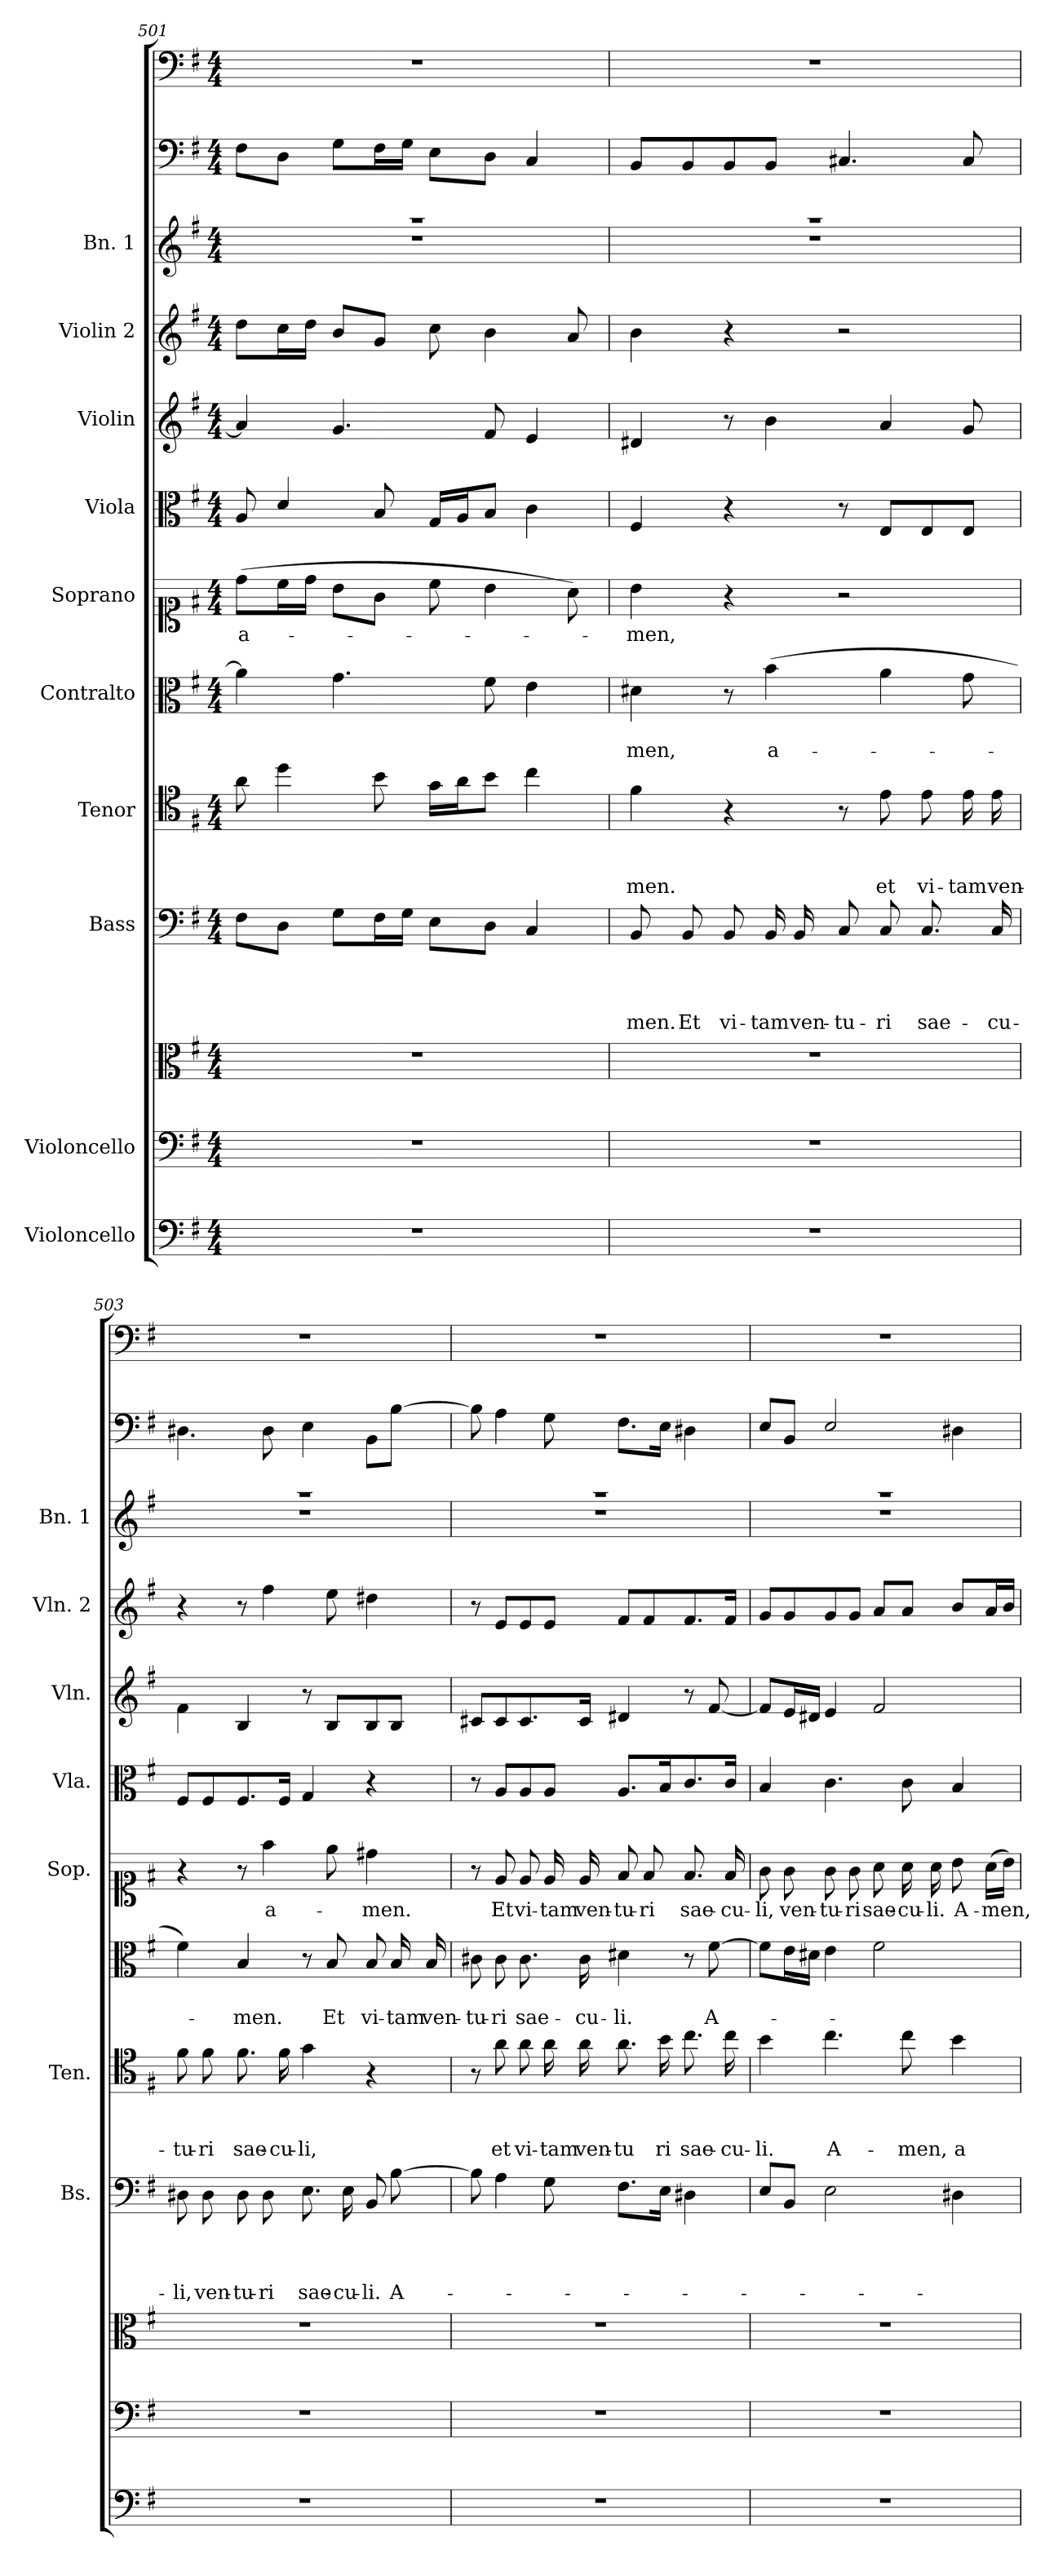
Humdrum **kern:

**kern	**kern	**kern	**kern	**text	**text	**text	**text	**kern	**text	**text	**text	**kern	**text	**text	**kern	**text	**kern	**kern	**kern	**kern	**kern	**kern
*part13	*part12	*part11	*part10	*part10	*part10	*part10	*part10	*part9	*part9	*part9	*part9	*part8	*part8	*part8	*part7	*part7	*part6	*part5	*part4	*part3	*part2	*part1
*staff13	*staff12	*staff11	*staff10	*staff10	*staff10	*staff10	*staff10	*staff9	*staff9	*staff9	*staff9	*staff8	*staff8	*staff8	*staff7	*staff7	*staff6	*staff5	*staff4	*staff3	*staff2	*staff1
*I"Violoncello	*I"Violoncello	*	*I"Bass	*	*	*	*	*I"Tenor	*	*	*	*I"Contralto	*	*	*I"Soprano	*	*I"Viola	*I"Violin	*I"Violin 2	*I"Bn. 1	*	*
*	*	*	*I'Bs.	*	*	*	*	*I'Ten.	*	*	*	*	*	*	*I'Sop.	*	*I'Vla.	*I'Vln.	*I'Vln. 2	*I'Bn. 1	*	*
!!LO:PB:g=z
*clefF4	*clefF4	*clefC3	*clefF4	*	*	*	*	*clefC4	*	*	*	*clefC3	*	*	*clefC1	*	*clefC3	*clefG2	*clefG2	*clefG2	*clefF4	*clefF4
*	*	*	*	*	*	*	*	*ITrd7c12	*	*	*	*	*	*	*	*	*	*	*	*	*	*
*k[f#]	*k[f#]	*k[f#]	*k[f#]	*	*	*	*	*k[f#]	*	*	*	*k[f#]	*	*	*k[f#]	*	*k[f#]	*k[f#]	*k[f#]	*k[f#]	*k[f#]	*k[f#]
*G:	*G:	*G:	*G:	*	*	*	*	*G:	*	*	*	*G:	*	*	*G:	*	*G:	*G:	*G:	*G:	*G:	*G:
*M4/4	*M4/4	*M4/4	*M4/4	*	*	*	*	*M4/4	*	*	*	*M4/4	*	*	*M4/4	*	*M4/4	*M4/4	*M4/4	*M4/4	*M4/4	*M4/4
=501	=501	=501	=501	=501	=501	=501	=501	=501	=501	=501	=501	=501	=501	=501	=501	=501	=501	=501	=501	=501	=501	=501
!	!	!	!	!	!	!	!	!	!	!	!	!	!	!	!	!LO:LY:b	!	!	!	!	!	!
*	*	*	*	*	*	*	*	*	*	*	*	*	*	*	*	*	*	*	*	*^	*^	*
*	*	*	*	*	*	*	*	*	*	*	*	*	*	*	*	*	*	*	*	*	*^	*	*	*
1r	1r	1r	8F#\L	.	.	.	.	8A\	.	.	.	4a\]	.	.	(>8dd\L	a-	8A/	4a/]	8dd\L	1raa	1ryy	1r	8F#\L	1ryy	1r
.	.	.	8D\J	.	.	.	.	4d\	.	.	.	.	.	.	16cc\L	.	4d/	.	16cc\L	.	.	.	8D\J	.	.
.	.	.	.	.	.	.	.	.	.	.	.	.	.	.	16dd\JJ	.	.	.	16dd\JJ	.	.	.	.	.	.
.	.	.	8G\L	.	.	.	.	.	.	.	.	4.g\	.	.	8b\L	.	.	4.g/	8b/L	.	.	.	8G\L	.	.
.	.	.	16F#\L	.	.	.	.	8B\	.	.	.	.	.	.	8g\J	.	8B/	.	8g/J	.	.	.	16F#\L	.	.
.	.	.	16G\JJ	.	.	.	.	.	.	.	.	.	.	.	.	.	.	.	.	.	.	.	16G\JJ	.	.
.	.	.	8E\L	.	.	.	.	16G\LL	.	.	.	.	.	.	8cc\	.	16G/LL	.	8cc\	.	.	.	8E\L	.	.
.	.	.	.	.	.	.	.	16A\J	.	.	.	.	.	.	.	.	16A/J	.	.	.	.	.	.	.	.
.	.	.	8D\J	.	.	.	.	8B\J	.	.	.	8f#\	.	.	4b\	.	8B/J	8f#/	4b\	.	.	.	8D\J	.	.
.	.	.	4C/	.	.	.	.	4c\	.	.	.	4e\	.	.	.	.	4c\	4e/	.	.	.	.	4C/	.	.
.	.	.	.	.	.	.	.	.	.	.	.	.	.	.	8a\)	.	.	.	8a/	.	.	.	.	.	.
=502	=502	=502	=502	=502	=502	=502	=502	=502	=502	=502	=502	=502	=502	=502	=502	=502	=502	=502	=502	=502	=502	=502	=502	=502	=502
!	!	!	!	!	!	!	!LO:LY:b	!	!	!	!LO:LY:b	!	!	!LO:LY:b	!	!LO:LY:b	!	!	!	!	!	!	!	!	!
1r	1r	1r	8BB/	.	.	.	-men.	4F#\	.	.	-men.	4d#X\	.	-men,	4b\	-men,	4F#/	4d#X/	4b\	1raa	1ryy	1r	8BB/L	1ryy	1r
!	!	!	!	!	!	!	!LO:LY:b	!	!	!	!	!	!	!	!	!	!	!	!	!	!	!	!	!	!
.	.	.	8BB/	.	.	.	Et	.	.	.	.	.	.	.	.	.	.	.	.	.	.	.	8BB/	.	.
!	!	!	!	!	!	!	!LO:LY:b	!	!	!	!	!	!	!	!	!	!	!	!	!	!	!	!	!	!
.	.	.	8BB/	.	.	.	vi-	4r	.	.	.	8r	.	.	4r	.	4r	8r	4r	.	.	.	8BB/	.	.
!	!	!	!	!	!	!	!LO:LY:b	!	!	!	!	!	!	!LO:LY:b	!	!	!	!	!	!	!	!	!	!	!
.	.	.	16BB/	.	.	.	-tam	.	.	.	.	(>4b\	.	a-	.	.	.	4b\	.	.	.	.	8BB/J	.	.
!	!	!	!	!	!	!	!LO:LY:b	!	!	!	!	!	!	!	!	!	!	!	!	!	!	!	!	!	!
.	.	.	16BB/	.	.	.	ven-	.	.	.	.	.	.	.	.	.	.	.	.	.	.	.	.	.	.
!	!	!	!	!	!	!	!LO:LY:b	!	!	!	!	!	!	!	!	!	!	!	!	!	!	!	!	!	!
.	.	.	8C/	.	.	.	-tu-	8r	.	.	.	.	.	.	2r	.	8r	.	2r	.	.	.	4.C#X/	.	.
!	!	!	!	!	!	!	!LO:LY:b	!	!	!	!LO:LY:b	!	!	!	!	!	!	!	!	!	!	!	!	!	!
.	.	.	8C/	.	.	.	-ri	8E\	.	.	et	4a\	.	.	.	.	8E/L	4a/	.	.	.	.	.	.	.
!	!	!	!	!	!	!	!LO:LY:b	!	!	!	!LO:LY:b	!	!	!	!	!	!	!	!	!	!	!	!	!	!
.	.	.	8.C/	.	.	.	sae-	8E\	.	.	vi-	.	.	.	.	.	8E/	.	.	.	.	.	.	.	.
!	!	!	!	!	!	!	!	!	!	!	!LO:LY:b	!	!	!	!	!	!	!	!	!	!	!	!	!	!
.	.	.	.	.	.	.	.	16E\	.	.	-tam	8g\	.	.	.	.	8E/J	8g/	.	.	.	.	8C#/	.	.
!	!	!	!	!	!	!	!LO:LY:b	!	!	!	!LO:LY:b	!	!	!	!	!	!	!	!	!	!	!	!	!	!
.	.	.	16C/	.	.	.	-cu-	16E\	.	.	ven-	.	.	.	.	.	.	.	.	.	.	.	.	.	.
!!LO:PB:g=z
=503	=503	=503	=503	=503	=503	=503	=503	=503	=503	=503	=503	=503	=503	=503	=503	=503	=503	=503	=503	=503	=503	=503	=503	=503	=503
!	!	!	!	!	!	!	!LO:LY:b	!	!	!	!LO:LY:b	!	!	!	!	!	!	!	!	!	!	!	!	!	!
1r	1r	1r	8D#X\	.	.	.	-li,	8F#\	.	.	-tu-	4f#\)	.	.	4r	.	8F#/L	4f#\	4r	1raa	1ryy	1r	4.D#X\	1ryy	1r
!	!	!	!	!	!	!	!LO:LY:b	!	!	!	!LO:LY:b	!	!	!	!	!	!	!	!	!	!	!	!	!	!
.	.	.	8D#\	.	.	.	ven-	8F#\	.	.	-ri	.	.	.	.	.	8F#/	.	.	.	.	.	.	.	.
!	!	!	!	!	!	!	!LO:LY:b	!	!	!	!LO:LY:b	!	!	!LO:LY:b	!	!	!	!	!	!	!	!	!	!	!
.	.	.	8D#\	.	.	.	-tu-	8.F#\	.	.	sae-	4B/	.	-men.	8r	.	8.F#/	4B/	8r	.	.	.	.	.	.
!	!	!	!	!	!	!	!LO:LY:b	!	!	!	!	!	!	!	!	!LO:LY:b	!	!	!	!	!	!	!	!	!
.	.	.	8D#\	.	.	.	-ri	.	.	.	.	.	.	.	4ff#\	a-	.	.	4ff#\	.	.	.	8D#\	.	.
!	!	!	!	!	!	!	!	!	!	!	!LO:LY:b	!	!	!	!	!	!	!	!	!	!	!	!	!	!
.	.	.	.	.	.	.	.	16F#\	.	.	-cu-	.	.	.	.	.	16F#/Jk	.	.	.	.	.	.	.	.
!	!	!	!	!	!	!	!LO:LY:b	!	!	!	!LO:LY:b	!	!	!	!	!	!	!	!	!	!	!	!	!	!
.	.	.	8.E\	.	.	.	sae-	4G\	.	.	-li,	8r	.	.	.	.	4G/	8r	.	.	.	.	4E\	.	.
!	!	!	!	!	!	!	!	!	!	!	!	!	!	!LO:LY:b	!	!	!	!	!	!	!	!	!	!	!
.	.	.	.	.	.	.	.	.	.	.	.	8B/	.	Et	8ee\	.	.	8B/L	8ee\	.	.	.	.	.	.
!	!	!	!	!	!	!	!LO:LY:b	!	!	!	!	!	!	!	!	!	!	!	!	!	!	!	!	!	!
.	.	.	16E\	.	.	.	-cu-	.	.	.	.	.	.	.	.	.	.	.	.	.	.	.	.	.	.
!	!	!	!	!	!	!	!LO:LY:b	!	!	!	!	!	!	!LO:LY:b	!	!LO:LY:b	!	!	!	!	!	!	!	!	!
.	.	.	8BB/	.	.	.	-li.	4r	.	.	.	8B/	.	vi-	4dd#X\	-men.	4r	8B/	4dd#X\	.	.	.	8BB\L	.	.
!	!	!	!	!	!	!	!LO:LY:b	!	!	!	!	!	!	!LO:LY:b	!	!	!	!	!	!	!	!	!	!	!
.	.	.	[>8B\	.	.	.	A-	.	.	.	.	16B/	.	-tam	.	.	.	8B/J	.	.	.	.	[>8B\J	.	.
!	!	!	!	!	!	!	!	!	!	!	!	!	!	!LO:LY:b	!	!	!	!	!	!	!	!	!	!	!
.	.	.	.	.	.	.	.	.	.	.	.	16B/	.	ven-	.	.	.	.	.	.	.	.	.	.	.
=504	=504	=504	=504	=504	=504	=504	=504	=504	=504	=504	=504	=504	=504	=504	=504	=504	=504	=504	=504	=504	=504	=504	=504	=504	=504
!	!	!	!	!	!	!	!	!	!	!	!	!	!	!LO:LY:b	!	!	!	!	!	!	!	!	!	!	!
1r	1r	1r	8B\]	.	.	.	.	8r	.	.	.	8c#X\	.	-tu-	8r	.	8r	8c#X/L	8r	1raa	1ryy	1r	8B\]	1ryy	1r
!	!	!	!	!	!	!	!	!	!	!	!LO:LY:b	!	!	!LO:LY:b	!	!LO:LY:b	!	!	!	!	!	!	!	!	!
.	.	.	4A\	.	.	.	.	8A\	.	.	et	8c#\	.	-ri	8e/	Et	8A/L	8c#/	8e/L	.	.	.	4A\	.	.
!	!	!	!	!	!	!	!	!	!	!	!LO:LY:b	!	!	!LO:LY:b	!	!LO:LY:b	!	!	!	!	!	!	!	!	!
.	.	.	.	.	.	.	.	8A\	.	.	vi-	8.c#\	.	sae-	8e/	vi-	8A/	8.c#/	8e/	.	.	.	.	.	.
!	!	!	!	!	!	!	!	!	!	!	!LO:LY:b	!	!	!	!	!LO:LY:b	!	!	!	!	!	!	!	!	!
.	.	.	8G\	.	.	.	.	16A\	.	.	-tam	.	.	.	16e/	-tam	8A/J	.	8e/J	.	.	.	8G\	.	.
!	!	!	!	!	!	!	!	!	!	!	!LO:LY:b	!	!	!LO:LY:b	!	!LO:LY:b	!	!	!	!	!	!	!	!	!
.	.	.	.	.	.	.	.	16A\	.	.	ven-	16c#\	.	-cu-	16e/	ven-	.	16c#/Jk	.	.	.	.	.	.	.
!	!	!	!	!	!	!	!	!	!	!	!LO:LY:b	!	!	!LO:LY:b	!	!LO:LY:b	!	!	!	!	!	!	!	!	!
.	.	.	8.F#\L	.	.	.	.	8.A\	.	.	-tu	4d#X\	.	-li.	8f#/	-tu-	8.A/L	4d#X/	8f#/L	.	.	.	8.F#\L	.	.
!	!	!	!	!	!	!	!	!	!	!	!	!	!	!	!	!LO:LY:b	!	!	!	!	!	!	!	!	!
.	.	.	.	.	.	.	.	.	.	.	.	.	.	.	8f#/	-ri	.	.	8f#/	.	.	.	.	.	.
!	!	!	!	!	!	!	!	!	!	!	!LO:LY:b	!	!	!	!	!	!	!	!	!	!	!	!	!	!
.	.	.	16E\Jk	.	.	.	.	16B\	.	.	ri	.	.	.	.	.	16B/k	.	.	.	.	.	16E\Jk	.	.
!	!	!	!	!	!	!	!	!	!	!	!LO:LY:b	!	!	!	!	!LO:LY:b	!	!	!	!	!	!	!	!	!
.	.	.	4D#X\	.	.	.	.	8.c\	.	.	sae-	8r	.	.	8.f#/	sae-	8.c/	8r	8.f#/	.	.	.	4D#X\	.	.
!	!	!	!	!	!	!	!	!	!	!	!	!	!	!LO:LY:b	!	!	!	!	!	!	!	!	!	!	!
.	.	.	.	.	.	.	.	.	.	.	.	[>8f#\	.	A-	.	.	.	[<8f#/	.	.	.	.	.	.	.
!	!	!	!	!	!	!	!	!	!	!	!LO:LY:b	!	!	!	!	!LO:LY:b	!	!	!	!	!	!	!	!	!
.	.	.	.	.	.	.	.	16c\	.	.	-cu-	.	.	.	16f#/	-cu-	16c/Jk	.	16f#/Jk	.	.	.	.	.	.
!!LO:PB:g=z
=505	=505	=505	=505	=505	=505	=505	=505	=505	=505	=505	=505	=505	=505	=505	=505	=505	=505	=505	=505	=505	=505	=505	=505	=505	=505
!	!	!	!	!	!	!	!	!	!	!	!LO:LY:b	!	!	!	!	!LO:LY:b	!	!	!	!	!	!	!	!	!
1r	1r	1r	8E/L	.	.	.	.	4B\	.	.	-li.	8f#\L]	.	.	8g\	-li,	4B/	8f#/L]	8g/L	1raa	1ryy	1r	8E/L	1ryy	1r
!	!	!	!	!	!	!	!	!	!	!	!	!	!	!	!	!LO:LY:b	!	!	!	!	!	!	!	!	!
.	.	.	8BB/J	.	.	.	.	.	.	.	.	16e\L	.	.	8g\	ven-	.	16e/L	8g/	.	.	.	8BB/J	.	.
.	.	.	.	.	.	.	.	.	.	.	.	16d#X\JJ	.	.	.	.	.	16d#X/JJ	.	.	.	.	.	.	.
!	!	!	!	!	!	!	!	!	!	!	!LO:LY:b	!	!	!	!	!LO:LY:b	!	!	!	!	!	!	!	!	!
.	.	.	2E\	.	.	.	.	4.c\	.	.	A-	4e\	.	.	8g\	-tu-	4.c\	4e/	8g/	.	.	.	2E/	.	.
!	!	!	!	!	!	!	!	!	!	!	!	!	!	!	!	!LO:LY:b	!	!	!	!	!	!	!	!	!
.	.	.	.	.	.	.	.	.	.	.	.	.	.	.	8g\	-ri	.	.	8g/J	.	.	.	.	.	.
!	!	!	!	!	!	!	!	!	!	!	!	!	!	!	!	!LO:LY:b	!	!	!	!	!	!	!	!	!
.	.	.	.	.	.	.	.	.	.	.	.	2f#\	.	.	8a\	sae-	.	2f#/	8a/L	.	.	.	.	.	.
!	!	!	!	!	!	!	!	!	!	!	!LO:LY:b	!	!	!	!	!LO:LY:b	!	!	!	!	!	!	!	!	!
.	.	.	.	.	.	.	.	8c\	.	.	-men,	.	.	.	16a\	-cu-	8c\	.	8a/J	.	.	.	.	.	.
!	!	!	!	!	!	!	!	!	!	!	!	!	!	!	!	!LO:LY:b	!	!	!	!	!	!	!	!	!
.	.	.	.	.	.	.	.	.	.	.	.	.	.	.	16a\	-li.	.	.	.	.	.	.	.	.	.
!	!	!	!	!	!	!	!	!	!	!	!LO:LY:b	!	!	!	!	!LO:LY:b	!	!	!	!	!	!	!	!	!
.	.	.	4D#X\	.	.	.	.	4B\	.	.	a-	.	.	.	8b\	A-	4B/	.	8b/L	.	.	.	4D#X\	.	.
!	!	!	!	!	!	!	!	!	!	!	!	!	!	!	!	!LO:LY:b	!	!	!	!	!	!	!	!	!
.	.	.	.	.	.	.	.	.	.	.	.	.	.	.	(>16a\LL	-men,	.	.	16a/L	.	.	.	.	.	.
.	.	.	.	.	.	.	.	.	.	.	.	.	.	.	16b\JJ)	.	.	.	16b/JJ	.	.	.	.	.	.
*	*	*	*	*	*	*	*	*	*	*	*	*	*	*	*	*	*	*	*	*v	*v	*v	*	*	*
*	*	*	*	*	*	*	*	*	*	*	*	*	*	*	*	*	*	*	*	*	*v	*v	*
=	=	=	=	=	=	=	=	=	=	=	=	=	=	=	=	=	=	=	=	=	=	=
*-	*-	*-	*-	*-	*-	*-	*-	*-	*-	*-	*-	*-	*-	*-	*-	*-	*-	*-	*-	*-	*-	*-
